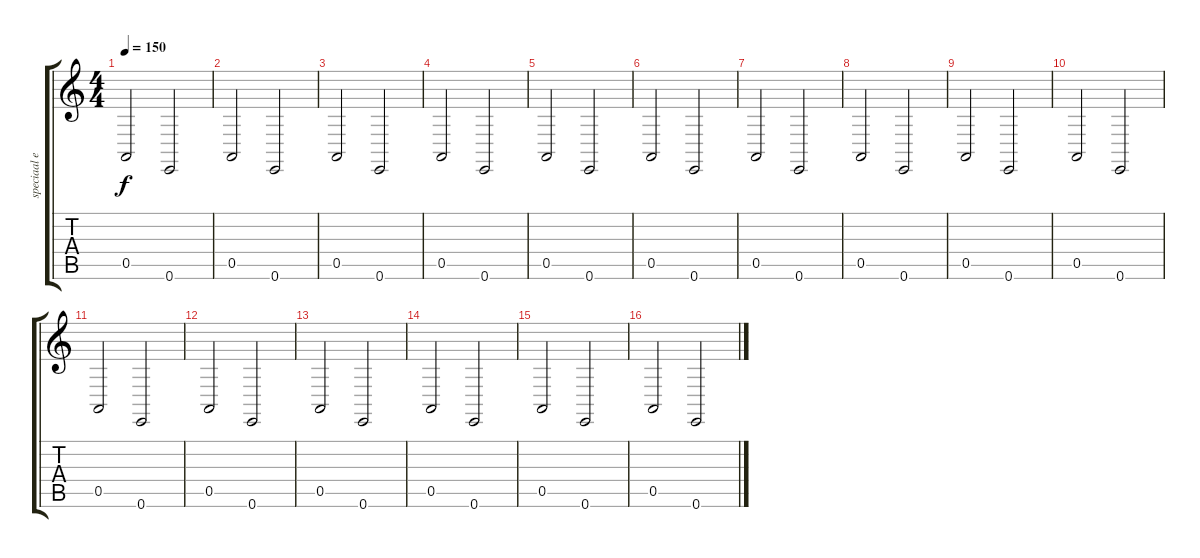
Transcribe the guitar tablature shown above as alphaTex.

\track ("speciaal effect percussie" "speciaal e") {instrument seashore}
\staff {score tabs}
\tuning (E4 B3 G3 D3 A2 E2) {hide}
\ts (4 4)
\tempo 150
\clef g2
\ks c
0.5.2{dy f} 0.6.2 |
0.5.2 0.6.2 |
0.5.2 0.6.2 |
0.5.2 0.6.2 |
0.5.2 0.6.2 |
0.5.2 0.6.2 |
0.5.2 0.6.2 |
0.5.2 0.6.2 |
0.5.2 0.6.2 |
0.5.2 0.6.2 |
0.5.2 0.6.2 |
0.5.2 0.6.2 |
0.5.2 0.6.2 |
0.5.2 0.6.2 |
0.5.2 0.6.2 |
0.5.2 0.6.2
